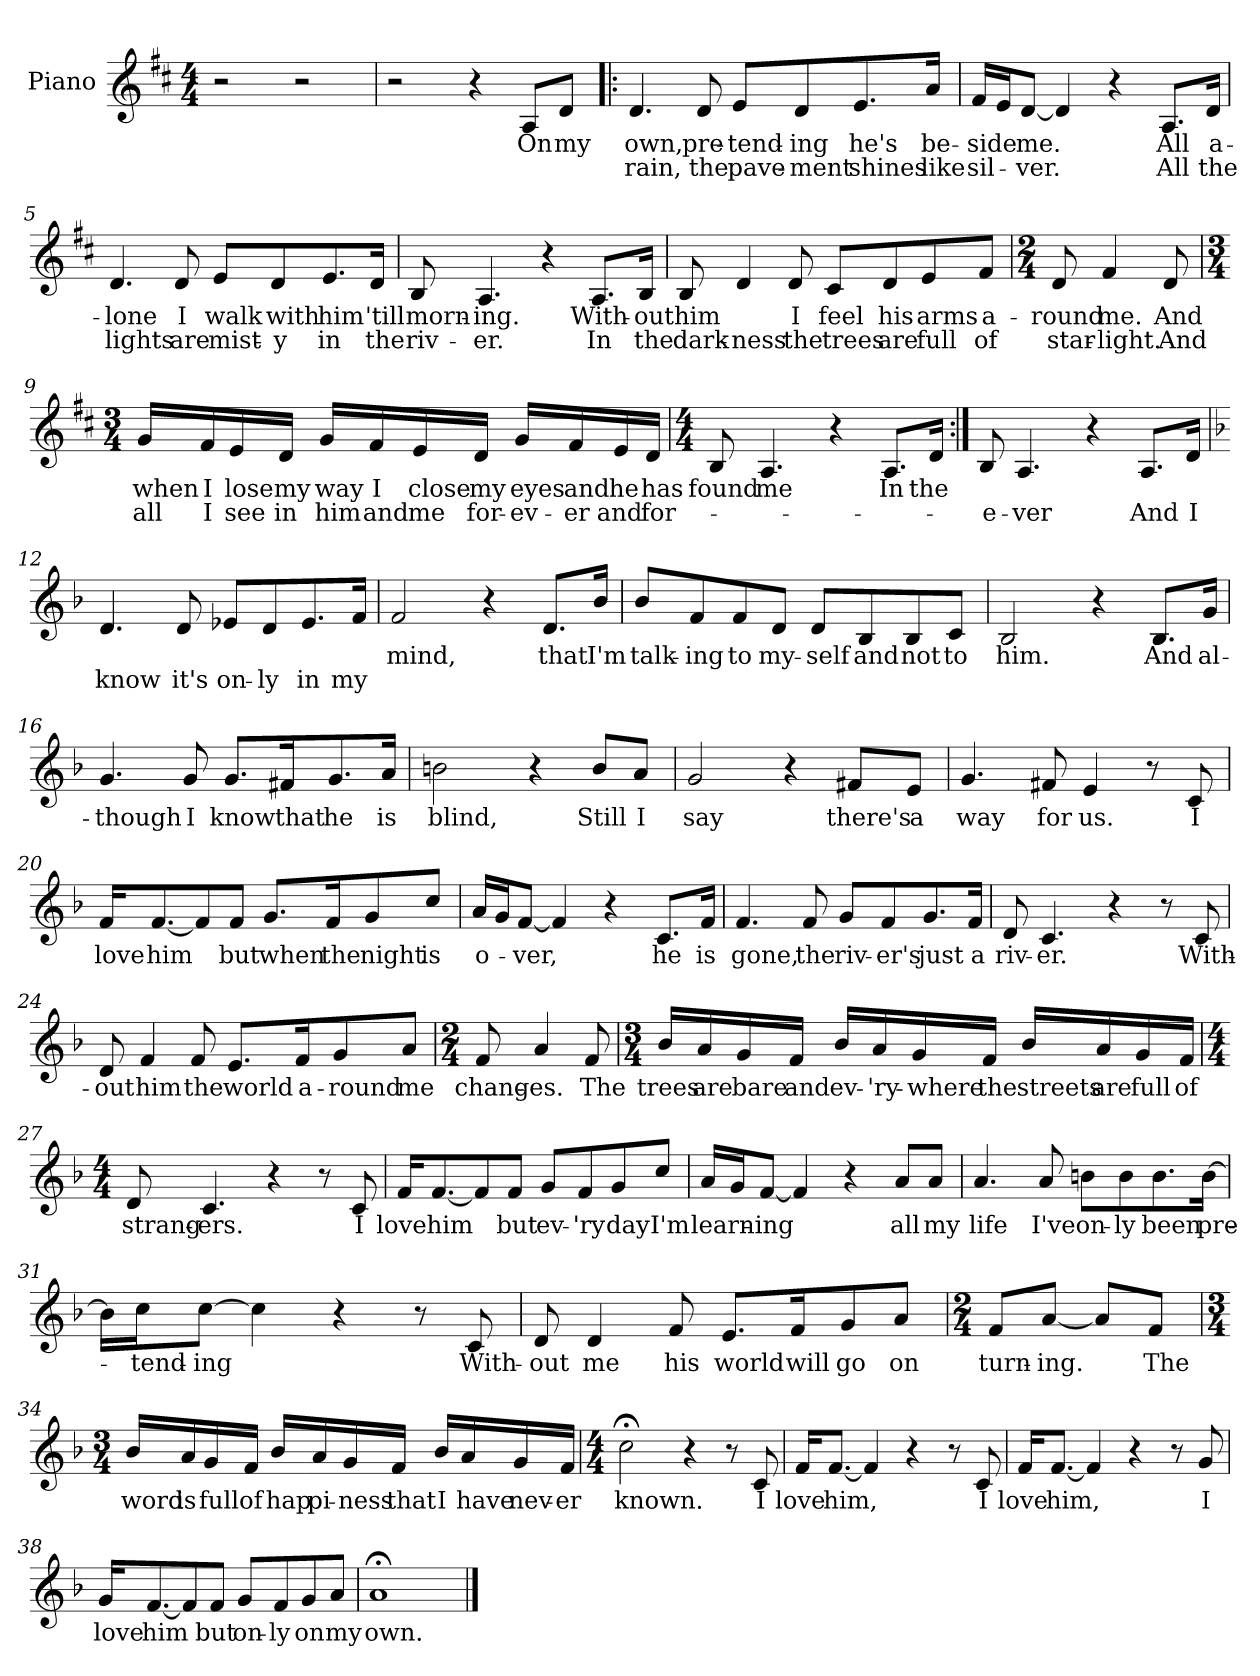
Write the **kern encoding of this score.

**kern	**text	**text
*part1	*part1	*part1
*staff1	*staff1	*staff1
*I"Piano	*	*
*I'Pno.	*	*
*clefG2	*	*
*k[f#c#]	*	*
*D:	*	*
*M4/4	*	*
=1	=1	=1
2r	.	.
2r	.	.
=2	=2	=2
2r	.	.
4r	.	.
8A/L	On	.
8d/J	my	.
=3!|:	=3!|:	=3!|:
4.d/	own,	rain,
8d/	pre-	the
8e/L	-tend-	pave-
8d/	-ing	-ment
8.e/	he's	shines
16a/Jk	be-	like
=4	=4	=4
16f#/LL	-side	sil-
16e/J	.	.
[8d/J	me.	-ver.
4d/]	.	.
4r	.	.
8.A/L	All	All
16d/Jk	a-	the
!!LO:LB:g=z
=5	=5	=5
4.d/	-lone	lights
8d/	I	are
8e/L	walk	mist-
8d/	with	-y
8.e/	him	in
16d/Jk	'till	the
=6	=6	=6
8B/	morn-	riv-
4.A/	-ing.	-er.
4r	.	.
8.A/L	With-	In
16B/Jk	-out	the
=7	=7	=7
8B/	him	dark-
4d/	.	-ness
8d/	I	the
8c#/L	feel	trees
8d/	his	are
8e/	arms	full
8f#/J	a-	of
!!LO:LB:g=z
=8	=8	=8
*M2/4	*	*
8d/	-round	star-
4f#/	me.	-light.
8d/	And	And
=9	=9	=9
*M3/4	*	*
16g/LL	when	all
16f#/	I	I
16e/	lose	see
16d/JJ	my	in
16g/LL	way	him
16f#/	I	and
16e/	close	me
16d/JJ	my	for-
16g/LL	eyes	-ev-
16f#/	and	-er
16e/	he	and
16d/JJ	has	for-
!!LO:LB:g=z
=10	=10	=10
*M4/4	*	*
8B/	found	.
4.A/	me	.
4r	.	.
8.A/L	In	.
16d/Jk	the	.
=11:|!	=11:|!	=11:|!
8B/	.	e-
4.A/	.	-ver
4r	.	.
8.A/L	.	And
16d/Jk	.	I
=12	=12	=12
*k[b-]	*	*
*F:	*	*
4.d/	.	know
8d/	.	it's
8e-X/L	.	on-
8d/	.	-ly
8.e-/	.	in
16f/Jk	.	my
!!LO:LB:g=z
=13	=13	=13
2f/	mind,	.
4r	.	.
8.d/L	that	.
16b-/Jk	I'm	.
=14	=14	=14
8b-/L	talk-	.
8f/	-ing	.
8f/	to	.
8d/J	my-	.
8d/L	-self	.
8B-/	and	.
8B-/	not	.
8c/J	to	.
=15	=15	=15
2B-/	him.	.
4r	.	.
8.B-/L	And	.
16g/Jk	al-	.
!!LO:LB:g=z
=16	=16	=16
4.g/	-though	.
8g/	I	.
8.g/L	know	.
16f#X/K	that	.
8.g/	he	.
16a/Jk	is	.
=17	=17	=17
2bn\	blind,	.
4r	.	.
8b/L	Still	.
8a/J	I	.
=18	=18	=18
2g/	say	.
4r	.	.
8f#X/L	there's	.
8e/J	a	.
!!LO:LB:g=z
=19	=19	=19
4.g/	way	.
8f#X/	for	.
4e/	us.	.
8r	.	.
8c/	I	.
=20	=20	=20
16f/KL	love	.
[8.f/	him	.
8f/]	.	.
8f/J	but	.
8.g/L	when	.
16f/K	the	.
8g/	night	.
8cc/J	is	.
=21	=21	=21
16a/LL	o-	.
16g/J	.	.
[8f/J	-ver,	.
4f/]	.	.
4r	.	.
8.c/L	he	.
16f/Jk	is	.
!!LO:LB:g=z
=22	=22	=22
4.f/	gone,	.
8f/	the	.
8g/L	riv-	.
8f/	-er's	.
8.g/	just	.
16f/Jk	a	.
=23	=23	=23
8d/	riv-	.
4.c/	-er.	.
4r	.	.
8r	.	.
8c/	With-	.
=24	=24	=24
8d/	-out	.
4f/	him	.
8f/	the	.
8.e/L	world	.
16f/K	a-	.
8g/	-round	.
8a/J	me	.
!!LO:PB:g=z
=25	=25	=25
*M2/4	*	*
8f/	chang-	.
4a/	-es.	.
8f/	The	.
=26	=26	=26
*M3/4	*	*
16b-/LL	trees	.
16a/	are	.
16g/	bare	.
16f/JJ	and	.
16b-/LL	ev-	.
16a/	-'ry-	.
16g/	-where	.
16f/JJ	the	.
16b-/LL	streets	.
16a/	are	.
16g/	full	.
16f/JJ	of	.
!!LO:LB:g=z
=27	=27	=27
*M4/4	*	*
8d/	strang-	.
4.c/	-ers.	.
4r	.	.
8r	.	.
8c/	I	.
=28	=28	=28
16f/KL	love	.
[8.f/	him	.
8f/]	.	.
8f/J	but	.
8g/L	ev-	.
8f/	-'ry	.
8g/	day	.
8cc/J	I'm	.
=29	=29	=29
16a/LL	learn-	.
16g/J	.	.
[8f/J	-ing	.
4f/]	.	.
4r	.	.
8a/L	all	.
8a/J	my	.
!!LO:LB:g=z
=30	=30	=30
4.a/	life	.
8a/	I've	.
8bn\L	on-	.
8b\	-ly	.
8.b\	been	.
[16b\Jk	pre-	.
=31	=31	=31
16b\LL]	.	.
16cc\J	-tend-	.
[8cc\J	-ing	.
4cc\]	.	.
4r	.	.
8r	.	.
8c/	With-	.
=32	=32	=32
8d/	-out	.
4d/	me	.
8f/	his	.
8.e/L	world	.
16f/K	will	.
8g/	go	.
8a/J	on	.
!!LO:LB:g=z
=33	=33	=33
*M2/4	*	*
8f/L	turn-	.
[8a/J	-ing.	.
8a/L]	.	.
8f/J	The	.
=34	=34	=34
*M3/4	*	*
16b-/LL	word	.
16a/	is	.
16g/	full	.
16f/JJ	of	.
16b-/LL	hap	.
16a/	pi-	.
16g/	-ness	.
16f/JJ	that	.
16b-/LL	I	.
16a/	have	.
16g/	nev-	.
16f/JJ	-er	.
!!LO:LB:g=z
=35	=35	=35
*M4/4	*	*
2cc;<\	known.	.
4r	.	.
8r	.	.
8c/	I	.
=36	=36	=36
16f/KL	love	.
[8.f/J	him,	.
4f/]	.	.
4r	.	.
8r	.	.
8c/	I	.
=37	=37	=37
16f/KL	love	.
[8.f/J	him,	.
4f/]	.	.
4r	.	.
8r	.	.
8g/	I	.
!!LO:LB:g=z
=38	=38	=38
16g/KL	love	.
[8.f/	him	.
8f/]	.	.
8f/J	but	.
8g/L	on-	.
8f/	-ly	.
8g/	on	.
8a/J	my	.
=39	=39	=39
1a;<	own.	.
==	==	==
*-	*-	*-
